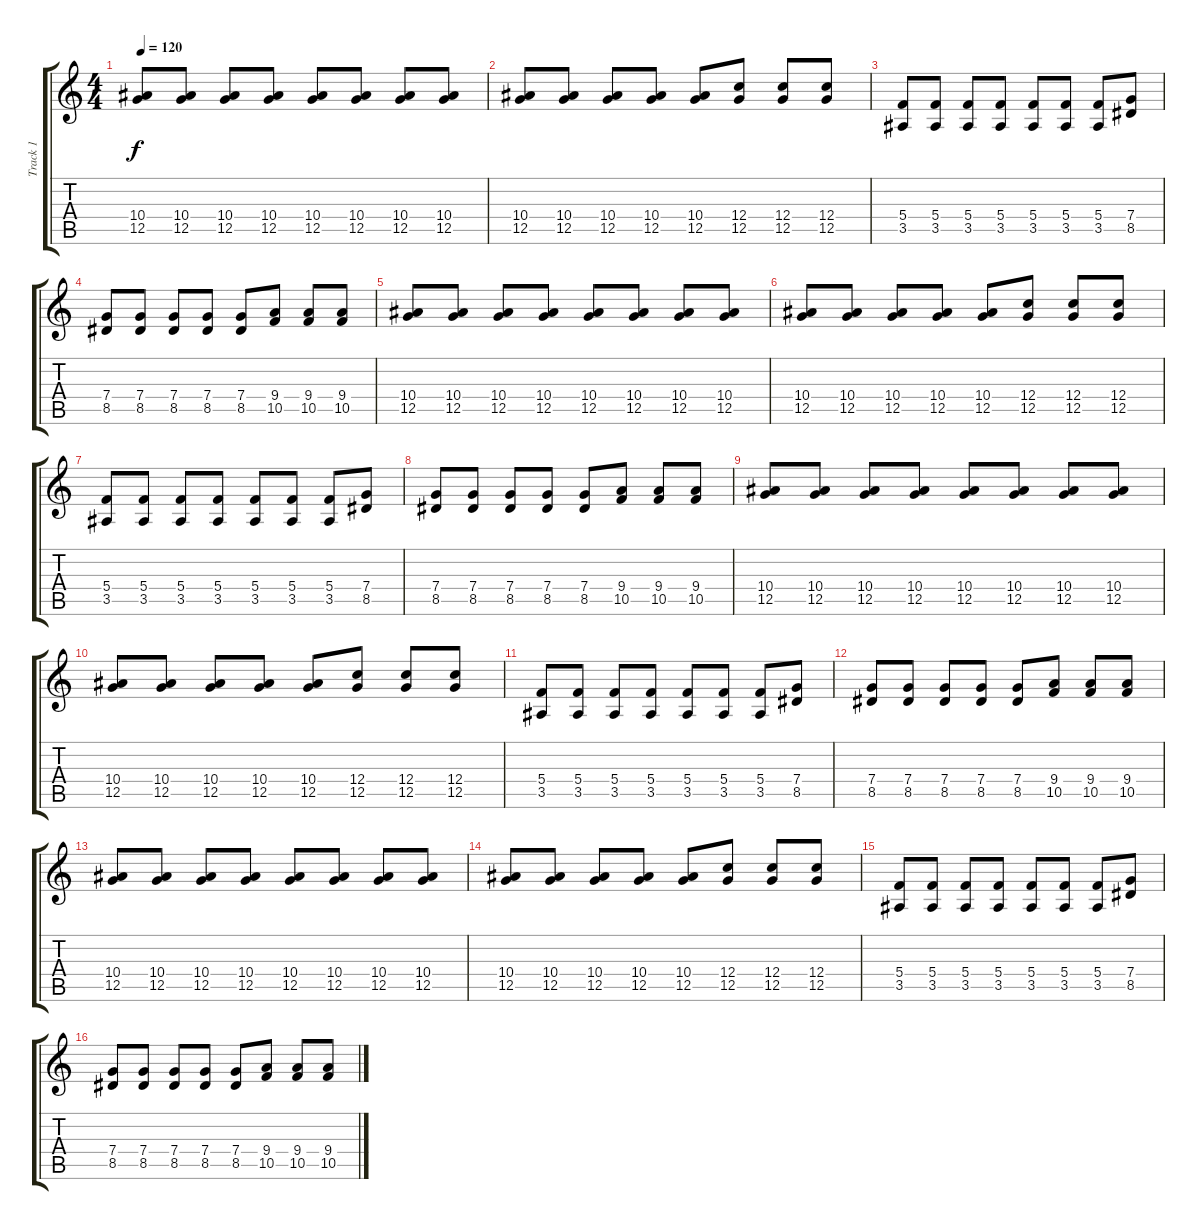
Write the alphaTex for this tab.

\track ("Track 1" "Track 1") {instrument electricguitarjazz}
\staff {score tabs}
\tuning (D4 A3 F3 C3 G2 C2) {hide}
\ts (4 4)
\tempo 120
\clef g2
\ks c
(10.4 12.5).8{dy f} (10.4 12.5).8 (10.4 12.5).8 (10.4 12.5).8 (10.4 12.5).8 (10.4 12.5).8 (10.4 12.5).8 (10.4 12.5).8 |
(10.4 12.5).8 (10.4 12.5).8 (10.4 12.5).8 (10.4 12.5).8 (10.4 12.5).8 (12.4 12.5).8 (12.4 12.5).8 (12.4 12.5).8 |
(5.4 3.5).8 (5.4 3.5).8 (5.4 3.5).8 (5.4 3.5).8 (5.4 3.5).8 (5.4 3.5).8 (5.4 3.5).8 (7.4 8.5).8 |
(7.4 8.5).8 (7.4 8.5).8 (7.4 8.5).8 (7.4 8.5).8 (7.4 8.5).8 (9.4 10.5).8 (9.4 10.5).8 (9.4 10.5).8 |
(10.4 12.5).8 (10.4 12.5).8 (10.4 12.5).8 (10.4 12.5).8 (10.4 12.5).8 (10.4 12.5).8 (10.4 12.5).8 (10.4 12.5).8 |
(10.4 12.5).8 (10.4 12.5).8 (10.4 12.5).8 (10.4 12.5).8 (10.4 12.5).8 (12.4 12.5).8 (12.4 12.5).8 (12.4 12.5).8 |
(5.4 3.5).8 (5.4 3.5).8 (5.4 3.5).8 (5.4 3.5).8 (5.4 3.5).8 (5.4 3.5).8 (5.4 3.5).8 (7.4 8.5).8 |
(7.4 8.5).8 (7.4 8.5).8 (7.4 8.5).8 (7.4 8.5).8 (7.4 8.5).8 (9.4 10.5).8 (9.4 10.5).8 (9.4 10.5).8 |
(10.4 12.5).8 (10.4 12.5).8 (10.4 12.5).8 (10.4 12.5).8 (10.4 12.5).8 (10.4 12.5).8 (10.4 12.5).8 (10.4 12.5).8 |
(10.4 12.5).8 (10.4 12.5).8 (10.4 12.5).8 (10.4 12.5).8 (10.4 12.5).8 (12.4 12.5).8 (12.4 12.5).8 (12.4 12.5).8 |
(5.4 3.5).8 (5.4 3.5).8 (5.4 3.5).8 (5.4 3.5).8 (5.4 3.5).8 (5.4 3.5).8 (5.4 3.5).8 (7.4 8.5).8 |
(7.4 8.5).8 (7.4 8.5).8 (7.4 8.5).8 (7.4 8.5).8 (7.4 8.5).8 (9.4 10.5).8 (9.4 10.5).8 (9.4 10.5).8 |
(10.4 12.5).8 (10.4 12.5).8 (10.4 12.5).8 (10.4 12.5).8 (10.4 12.5).8 (10.4 12.5).8 (10.4 12.5).8 (10.4 12.5).8 |
(10.4 12.5).8 (10.4 12.5).8 (10.4 12.5).8 (10.4 12.5).8 (10.4 12.5).8 (12.4 12.5).8 (12.4 12.5).8 (12.4 12.5).8 |
(5.4 3.5).8 (5.4 3.5).8 (5.4 3.5).8 (5.4 3.5).8 (5.4 3.5).8 (5.4 3.5).8 (5.4 3.5).8 (7.4 8.5).8 |
(7.4 8.5).8 (7.4 8.5).8 (7.4 8.5).8 (7.4 8.5).8 (7.4 8.5).8 (9.4 10.5).8 (9.4 10.5).8 (9.4 10.5).8
